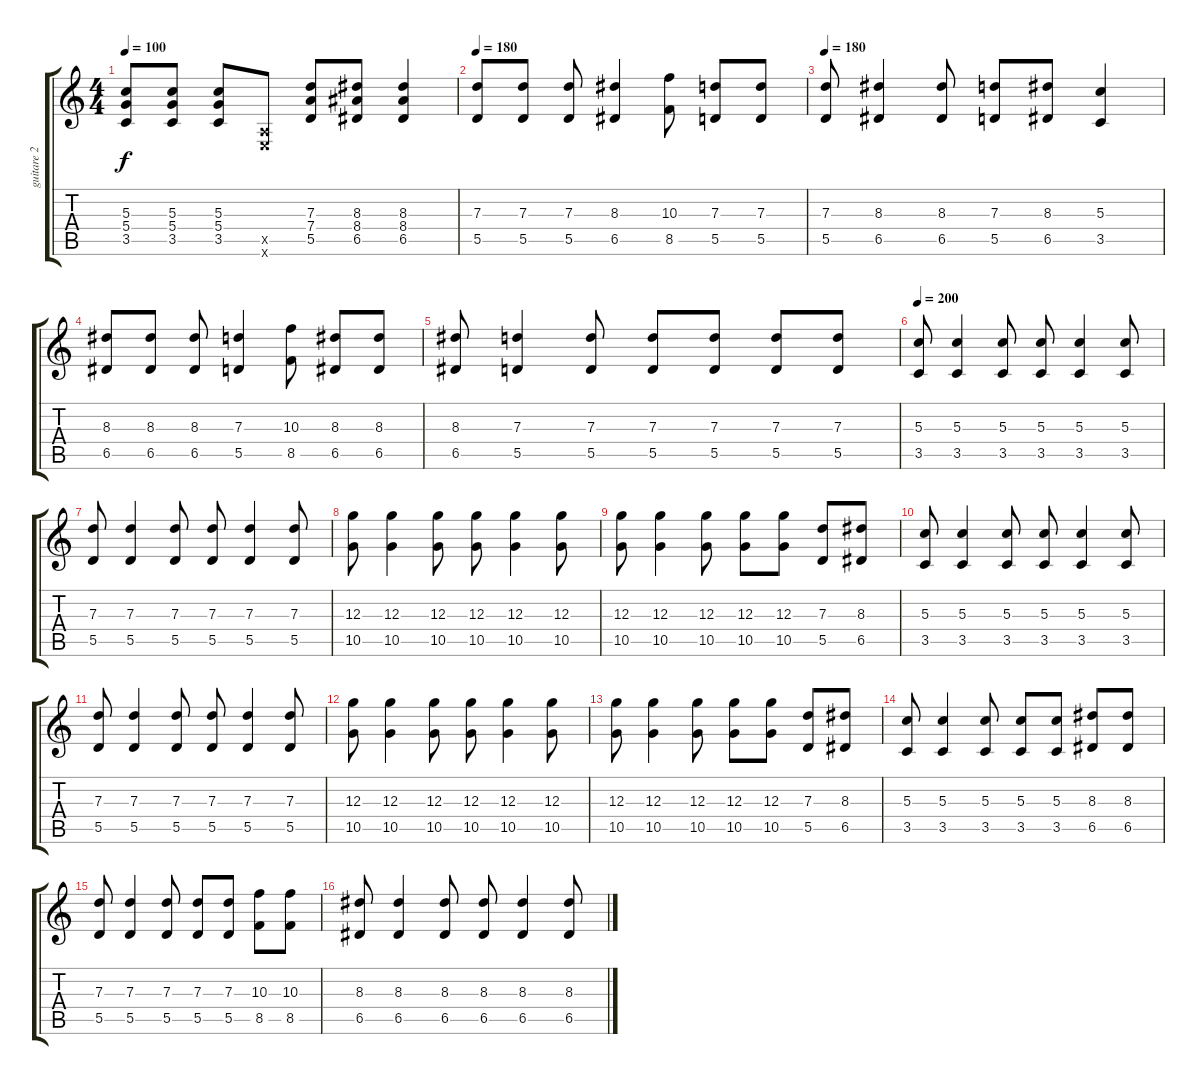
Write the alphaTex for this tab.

\track ("guitare 2" "guitare 2") {instrument distortionguitar}
\staff {score tabs}
\tuning (E4 B3 G3 D3 A2 E2) {hide}
\ts (4 4)
\tempo 100
\clef g2
\ks c
(5.3{t} 5.4{t} 3.5{t}).8{dy f} (5.3 5.4 3.5).8 (5.3 5.4 3.5).8 (0.5{x} 0.6{x}).8 (7.3 7.4 5.5).8 (8.3 8.4 6.5).8 (8.3 8.4 6.5).4 |
\tempo 180
(7.3 5.5).8 (7.3 5.5).8 (7.3 5.5).8 (8.3 6.5).4 (10.3 8.5).8 (7.3 5.5).8 (7.3 5.5).8 |
\tempo 180
(7.3 5.5).8 (8.3 6.5).4 (8.3 6.5).8 (7.3 5.5).8 (8.3 6.5).8 (5.3 3.5).4 |
(8.3 6.5).8 (8.3 6.5).8 (8.3 6.5).8 (7.3 5.5).4 (10.3 8.5).8 (8.3 6.5).8 (8.3 6.5).8 |
(8.3 6.5).8 (7.3 5.5).4 (7.3 5.5).8 (7.3 5.5).8 (7.3 5.5).8 (7.3 5.5).8 (7.3 5.5).8 |
\tempo 200
(5.3 3.5).8 (5.3 3.5).4 (5.3 3.5).8 (5.3 3.5).8 (5.3 3.5).4 (5.3 3.5).8 |
(7.3 5.5).8 (7.3 5.5).4 (7.3 5.5).8 (7.3 5.5).8 (7.3 5.5).4 (7.3 5.5).8 |
(12.3 10.5).8 (12.3 10.5).4 (12.3 10.5).8 (12.3 10.5).8 (12.3 10.5).4 (12.3 10.5).8 |
(12.3 10.5).8 (12.3 10.5).4 (12.3 10.5).8 (12.3 10.5).8 (12.3 10.5).8 (7.3 5.5).8 (8.3 6.5).8 |
(5.3 3.5).8 (5.3 3.5).4 (5.3 3.5).8 (5.3 3.5).8 (5.3 3.5).4 (5.3 3.5).8 |
(7.3 5.5).8 (7.3 5.5).4 (7.3 5.5).8 (7.3 5.5).8 (7.3 5.5).4 (7.3 5.5).8 |
(12.3 10.5).8 (12.3 10.5).4 (12.3 10.5).8 (12.3 10.5).8 (12.3 10.5).4 (12.3 10.5).8 |
(12.3 10.5).8 (12.3 10.5).4 (12.3 10.5).8 (12.3 10.5).8 (12.3 10.5).8 (7.3 5.5).8 (8.3 6.5).8 |
(5.3 3.5).8 (5.3 3.5).4 (5.3 3.5).8 (5.3 3.5).8 (5.3 3.5).8 (8.3 6.5).8 (8.3 6.5).8 |
(7.3 5.5).8 (7.3 5.5).4 (7.3 5.5).8 (7.3 5.5).8 (7.3 5.5).8 (10.3 8.5).8 (10.3 8.5).8 |
(8.3 6.5).8 (8.3 6.5).4 (8.3 6.5).8 (8.3 6.5).8 (8.3 6.5).4 (8.3 6.5).8
